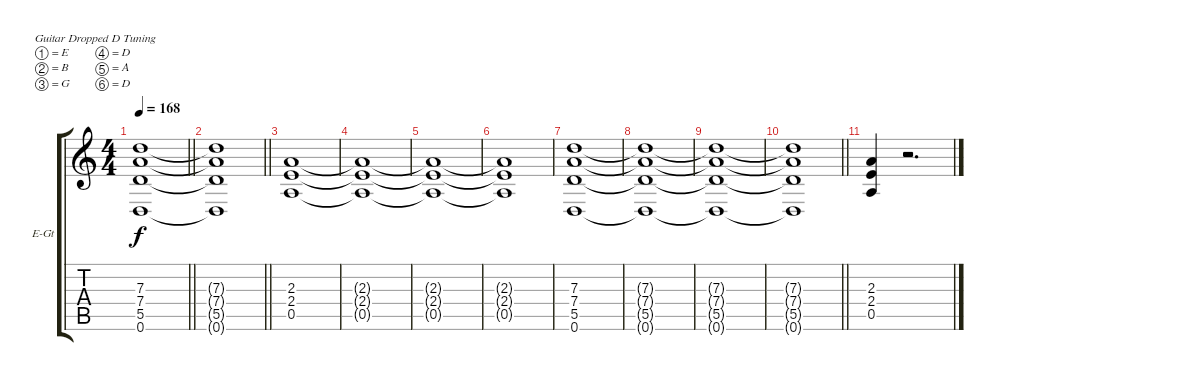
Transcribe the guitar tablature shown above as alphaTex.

\bracketExtendMode groupsimilarinstruments
\firstSystemTrackNameOrientation horizontal
\otherSystemsTrackNameOrientation horizontal
\track ("Rhythm" "E-Gt") {instrument distortionguitar}
\staff {score tabs}
\tuning (E4 B3 G3 D3 A2 D2)
\ts (4 4)
\tempo 168
\clef g2
\barLineRight lightlight
\ks c
(7.3{t} 7.4{t} 5.5{t} 0.6{t}).1{dy f} |
\barLineRight lightlight
(7.3{t} 7.4{t} 5.5{t} 0.6{t}).1 |
\section ("" "")
(2.3 2.4 0.5).1 |
(2.3{t} 2.4{t} 0.5{t}).1 |
(2.3{t} 2.4{t} 0.5{t}).1 |
(2.3{t} 2.4{t} 0.5{t}).1 |
(7.3 7.4 5.5 0.6).1 |
(7.3{t} 7.4{t} 5.5{t} 0.6{t}).1 |
(7.3{t} 7.4{t} 5.5{t} 0.6{t}).1 |
\barLineRight lightlight
(7.3{t} 7.4{t} 5.5{t} 0.6{t}).1 |
(2.3 2.4 0.5).4 r.2{d}
